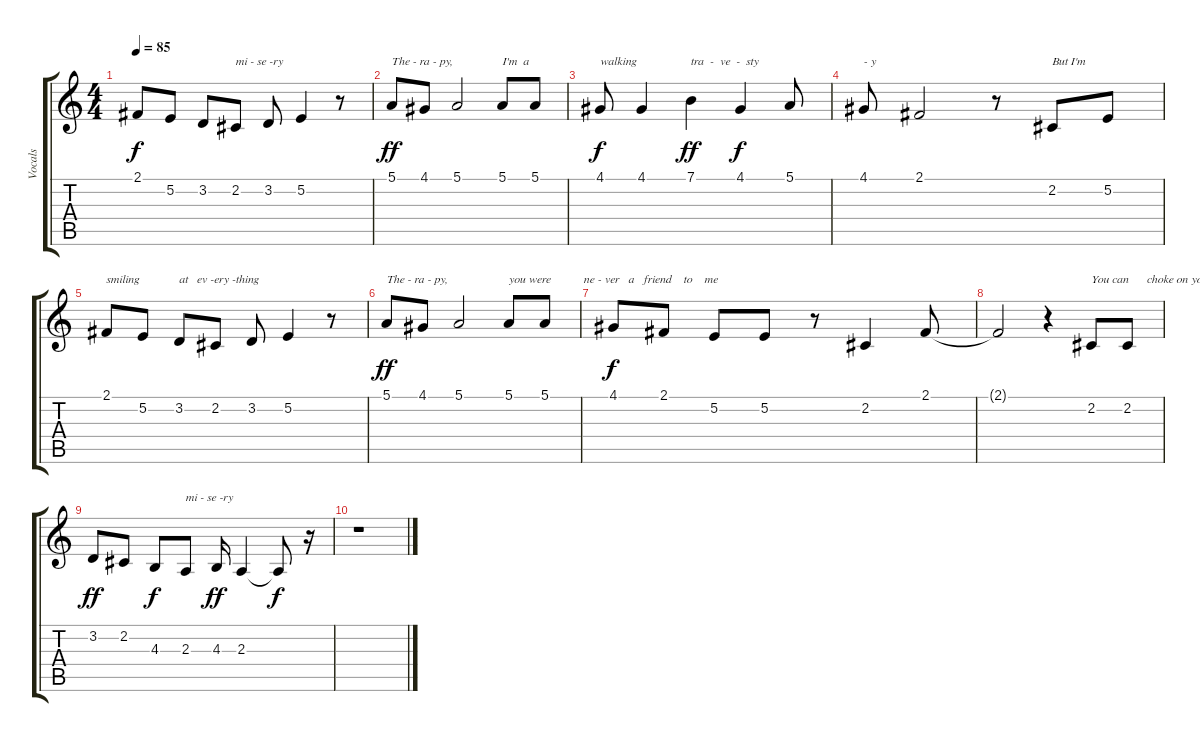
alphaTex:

\track ("Vocals" "Vocals") {instrument tenorsax}
\staff {score tabs}
\tuning (E4 B3 G3 D3 A2 E2) {hide}
\ts (4 4)
\tempo 85
\clef g2
\ks c
2.1.8{dy f} 5.2.8 3.2.8 2.2.8{txt "mi - se -ry"} 3.2.8 5.2.4 r.8 |
5.1.8{txt "The - ra - py," dy ff} 4.1.8 5.1.2 5.1.8{txt "I'm  a"} 5.1.8 |
4.1.8{txt "walking" dy f} 4.1.4 7.1.4{txt "tra  -  ve  -  sty" dy ff} 4.1.4{dy f} 5.1.8 |
4.1.8{txt "- y"} 2.1.2 r.8 2.2.8{txt "But I'm"} 5.2.8 |
2.1.8{txt "smiling"} 5.2.8 3.2.8{txt "at   ev -ery -thing"} 2.2.8 3.2.8 5.2.4 r.8 |
5.1.8{txt "The - ra - py," dy ff} 4.1.8 5.1.2 5.1.8{txt "you were"} 5.1.8{txt "             ne - ver   a   friend    to    me"} |
4.1.8{dy f} 2.1.8 5.2.8 5.2.8 r.8 2.2.4 2.1.8 |
2.1{t}.2 r.4 2.2.8{txt "You can      choke on your"} 2.2.8 |
3.2.8{dy ff} 2.2.8 4.3.8{dy f} 2.3.8{txt "mi - se -ry"} 4.3.16{dy ff} 2.3.4 2.3{t}.8{dy f} r.16 |
r.1
